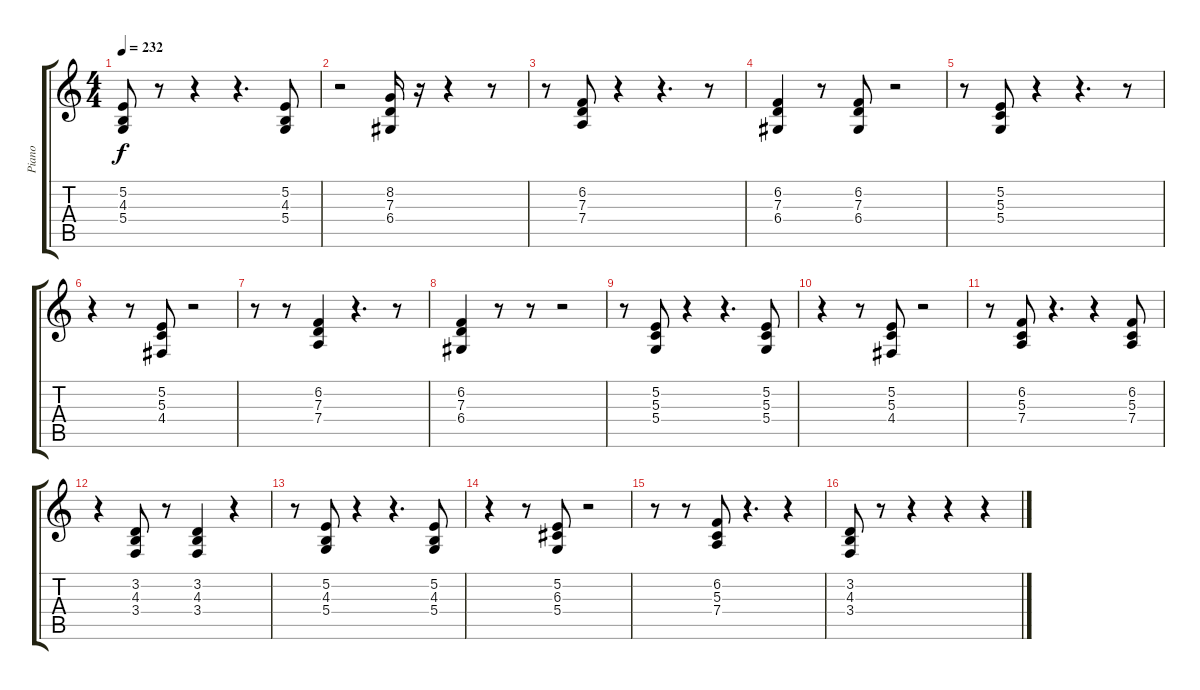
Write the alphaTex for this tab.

\track ("Piano" "Piano") {instrument acousticgrandpiano}
\staff {score tabs}
\tuning (E4 B3 G3 D3 A2 E2) {hide}
\ts (4 4)
\tempo 232
\clef g2
\ks c
(5.2 4.3 5.4).8{dy f} r.8 r.4 r.4{d} (5.2 4.3 5.4).8 |
r.2 (8.2 7.3 6.4).16 r.16 r.4 r.8 |
r.8 (6.2 7.3 7.4).8 r.4 r.4{d} r.8 |
(6.2 7.3 6.4).4 r.8 (6.2 7.3 6.4).8 r.2 |
r.8 (5.2 5.3 5.4).8 r.4 r.4{d} r.8 |
r.4 r.8 (5.2 5.3 4.4).8 r.2 |
r.8 r.8 (6.2 7.3 7.4).4 r.4{d} r.8 |
(6.2 7.3 6.4).4 r.8 r.8 r.2 |
r.8 (5.2 5.3 5.4).8 r.4 r.4{d} (5.2 5.3 5.4).8 |
r.4 r.8 (5.2 5.3 4.4).8 r.2 |
r.8 (6.2 5.3 7.4).8 r.4{d} r.4 (6.2 5.3 7.4).8 |
r.4 (3.2 4.3 3.4).8 r.8 (3.2 4.3 3.4).4 r.4 |
r.8 (5.2 4.3 5.4).8 r.4 r.4{d} (5.2 4.3 5.4).8 |
r.4 r.8 (5.2 6.3 5.4).8 r.2 |
r.8 r.8 (6.2 5.3 7.4).8 r.4{d} r.4 |
(3.2 4.3 3.4).8 r.8 r.4 r.4 r.4
